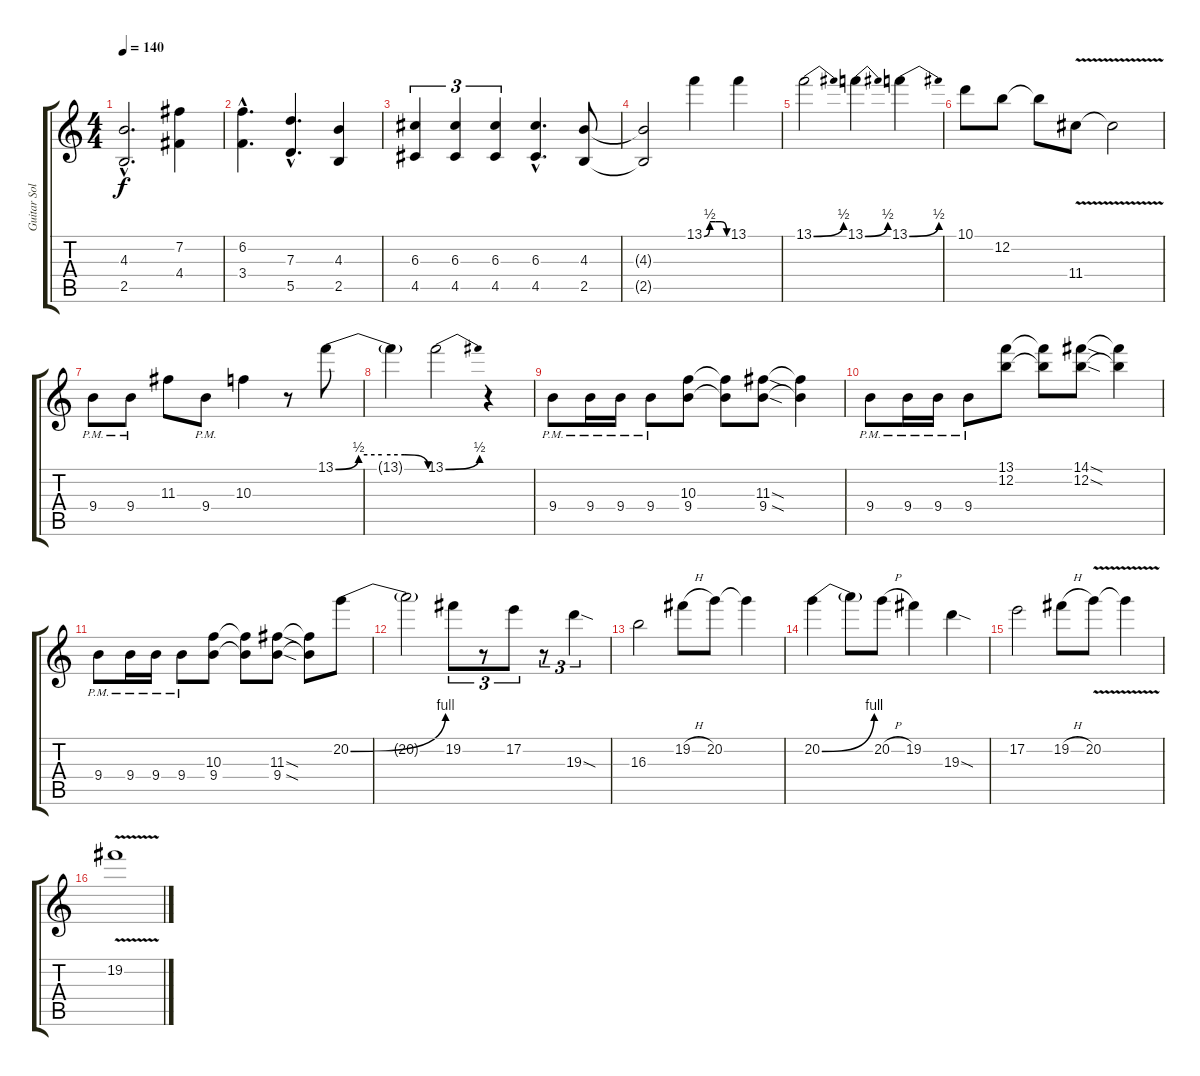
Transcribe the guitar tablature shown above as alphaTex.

\track ("Guitar Solo's" "Guitar Sol") {instrument distortionguitar}
\staff {score tabs}
\tuning (E4 B3 G3 D3 A2 E2) {hide}
\ts (4 4)
\tempo 140
\clef g2
\ks c
(4.3{hac} 2.5{hac}).2{d dy f} (7.2 4.4).4 |
(6.2{hac} 3.4{hac}).4{d} (7.3{hac} 5.5{hac}).4{d} (4.3 2.5).4 |
(6.3 4.5).4{tu (3 2)} (6.3 4.5).4{tu (3 2)} (6.3 4.5).4{tu (3 2)} (6.3{hac} 4.5{hac}).4{d} (4.3 2.5).8 |
(4.3{t} 2.5{t}).2 13.1{be (custom 0 0 15 2 30 2 45 2 60 0)}.4 13.1.4 |
13.1{be (bend 0 0 60 2)}.2 13.1{be (bend 0 0 60 2)}.4 13.1{be (bend 0 0 60 2)}.4 |
10.1.8 12.2.8 12.2{t}.8 11.4{v}.8 11.4{t}.2 |
9.4{pm}.8 9.4{pm}.8 11.3.8 9.4{pm}.8 10.3.4 r.8 13.1{be (custom 0 0 15 2 30 2 45 2 60 0)}.8 |
13.1{t}.4 13.1{be (bend 0 0 60 2)}.2 r.4 |
9.4{pm}.8 9.4{pm}.16 9.4{pm}.16 9.4{pm}.8 (10.3 9.4).8 (10.3{t} 9.4{t}).8 (11.3{sod} 9.4{sod}).8 (11.3{t} 9.4{t}).4 |
9.4{pm}.8 9.4{pm}.16 9.4{pm}.16 9.4{pm}.8 (13.1 12.2).8 (13.1{t} 12.2{t}).8 (14.1{sod} 12.2{sod}).8 (14.1{t} 12.2{t}).4 |
9.4{pm}.8 9.4{pm}.16 9.4{pm}.16 9.4{pm}.8 (10.3 9.4).8 (10.3{t} 9.4{t}).8 (11.3{sod} 9.4{sod}).8 (11.3{t} 9.4{t}).8 20.2{be (bend 0 0 60 4)}.8 |
20.2{t}.2 19.2.8{tu (3 2)} r.8{tu (3 2)} 17.2.8{tu (3 2)} r.8{tu (3 2)} 19.3{sod}.4{tu (3 2)} |
16.3.2 19.2{h}.8 20.2.8 20.2{t}.4 |
20.2{be (bend 0 0 60 4)}.4 20.2{t}.8 20.2{h}.8 19.2.4 19.3{sod}.4 |
17.2.2 19.2{h}.8 20.2{v}.8 20.2{t}.4 |
19.2{v}.1
